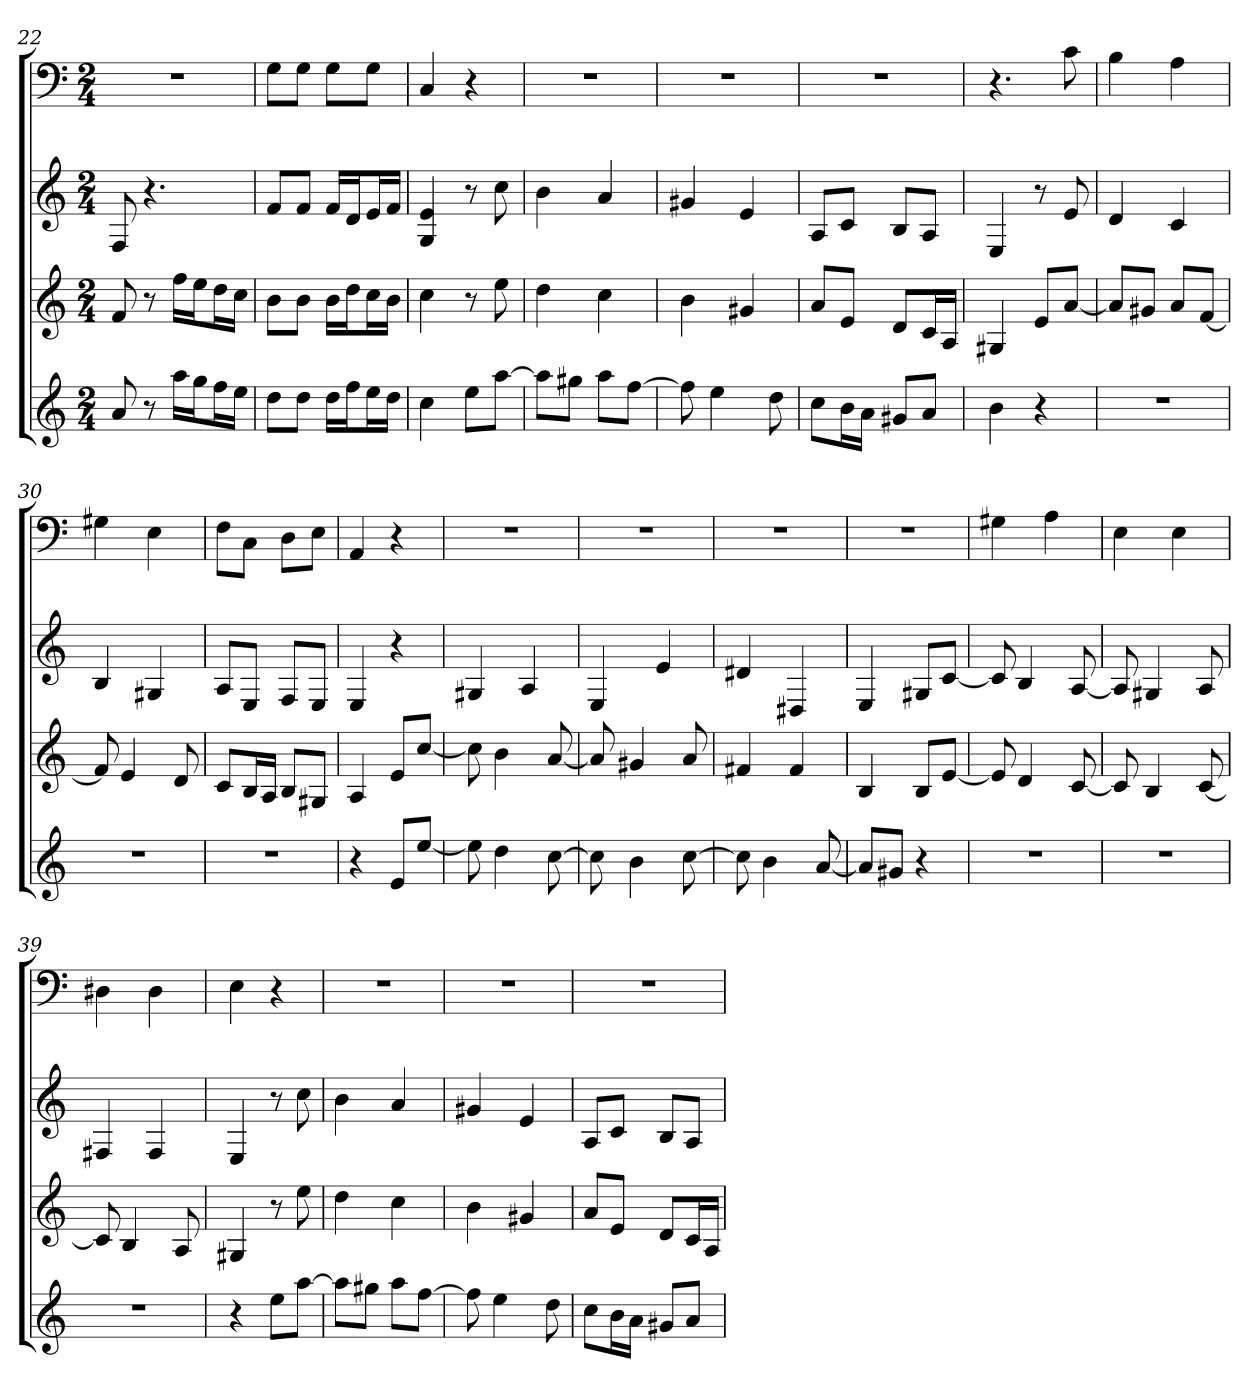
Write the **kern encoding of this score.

**kern	**kern	**kern	**kern
*part4	*part3	*part2	*part1
*staff4	*staff3	*staff2	*staff1
*k[]	*k[]	*k[]	*k[]
*C:	*C:	*C:	*C:
*M2/4	*M2/4	*M2/4	*M2/4
=22	=22	=22	=22
8a	8f	8F	2r
8r	8r	4.r	.
16aaLL	16ffLL	.	.
16ggJ	16eeJ	.	.
16ffL	16ddL	.	.
16eeJJ	16ccJJ	.	.
=23	=23	=23	=23
8ddL	8bL	8fL	8GL
8ddJ	8bJ	8fJ	8GJ
16ddLL	16bLL	16fLL	8GL
16ffJ	16ddJ	16dJ	.
16eeL	16ccL	16eL	8GJ
16ddJJ	16bJJ	16fJJ	.
=24	=24	=24	=24
4cc	4cc	4G 4e	4C
8eeL	8r	8r	4r
[8aaJ	8ee	8cc	.
=25	=25	=25	=25
8aaL]	4dd	4b	2r
8gg#XJ	.	.	.
8aaL	4cc	4a	.
[8ffJ	.	.	.
=26	=26	=26	=26
8ff]	4b	4g#X	2r
4ee	.	.	.
.	4g#X	4e	.
8dd	.	.	.
=27	=27	=27	=27
8ccL	8aL	8AL	2r
16bL	8eJ	8cJ	.
16aJJ	.	.	.
8g#XL	8dL	8BL	.
8aJ	16cL	8AJ	.
.	16AJJ	.	.
=28	=28	=28	=28
4b	4G#X	4E	4.r
4r	8eL	8r	.
.	[8aJ	8e	8c
=29	=29	=29	=29
2r	8aL]	4d	4B
.	8g#XJ	.	.
.	8aL	4c	4A
.	[8fJ	.	.
=30	=30	=30	=30
2r	8f]	4B	4G#X
.	4e	.	.
.	.	4G#X	4E
.	8d	.	.
=31	=31	=31	=31
2r	8cL	8AL	8FL
.	16BL	8EJ	8CJ
.	16AJJ	.	.
.	8BL	8FL	8DL
.	8G#XJ	8EJ	8EJ
=32	=32	=32	=32
4r	4A	4E	4AA
8eL	8eL	4r	4r
[8eeJ	[8ccJ	.	.
=33	=33	=33	=33
8ee]	8cc]	4G#X	2r
4dd	4b	.	.
.	.	4A	.
[8cc	[8a	.	.
=34	=34	=34	=34
8cc]	8a]	4E	2r
4b	4g#X	.	.
.	.	4e	.
[8cc	8a	.	.
=35	=35	=35	=35
8cc]	4f#X	4d#X	2r
4b	.	.	.
.	4f#	4D#X	.
[8a	.	.	.
=36	=36	=36	=36
8aL]	4B	4E	2r
8g#XJ	.	.	.
4r	8BL	8G#XL	.
.	[8eJ	[8cJ	.
=37	=37	=37	=37
2r	8e]	8c]	4G#X
.	4d	4B	.
.	.	.	4A
.	[8c	[8A	.
=38	=38	=38	=38
2r	8c]	8A]	4E
.	4B	4G#X	.
.	.	.	4E
.	[8c	8A	.
=39	=39	=39	=39
2r	8c]	4F#X	4D#X
.	4B	.	.
.	.	4F#	4D#
.	8A	.	.
=40	=40	=40	=40
4r	4G#X	4E	4E
8eeL	8r	8r	4r
[8aaJ	8ee	8cc	.
=41	=41	=41	=41
8aaL]	4dd	4b	2r
8gg#XJ	.	.	.
8aaL	4cc	4a	.
[8ffJ	.	.	.
=42	=42	=42	=42
8ff]	4b	4g#X	2r
4ee	.	.	.
.	4g#X	4e	.
8dd	.	.	.
=43	=43	=43	=43
8ccL	8aL	8AL	2r
16bL	8eJ	8cJ	.
16aJJ	.	.	.
8g#XL	8dL	8BL	.
8aJ	16cL	8AJ	.
.	16AJJ	.	.
=	=	=	=
*-	*-	*-	*-
